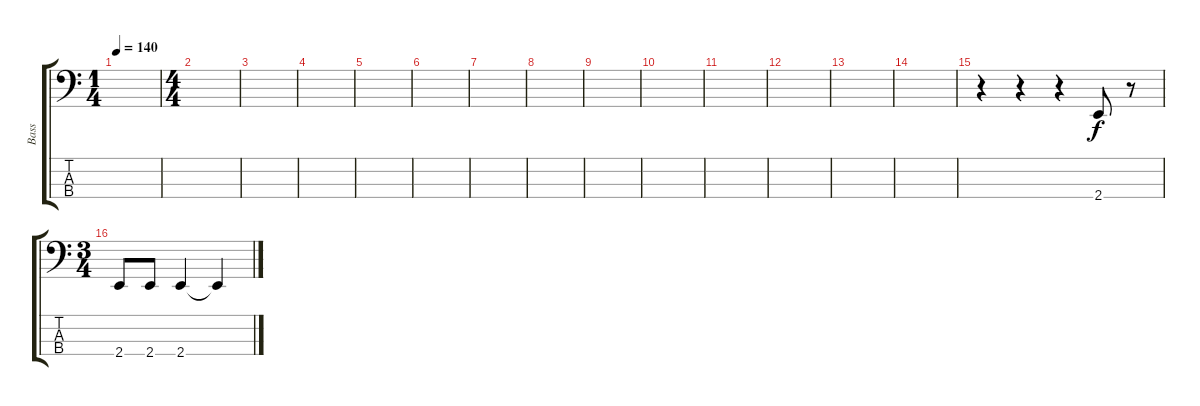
\track ("Bass" "Bass") {instrument electricbassfinger}
\staff {score tabs}
\tuning (G2 D2 A1 D1) {hide}
\ts (1 4)
\tempo 140
\clef f4
\ks c
|
\ts (4 4)
|
|
|
|
|
|
|
|
|
|
|
|
|
r.4 r.4 r.4 2.4.8 r.8 |
\ts (3 4)
2.4.8 2.4.8 2.4.4 2.4{t}.4
